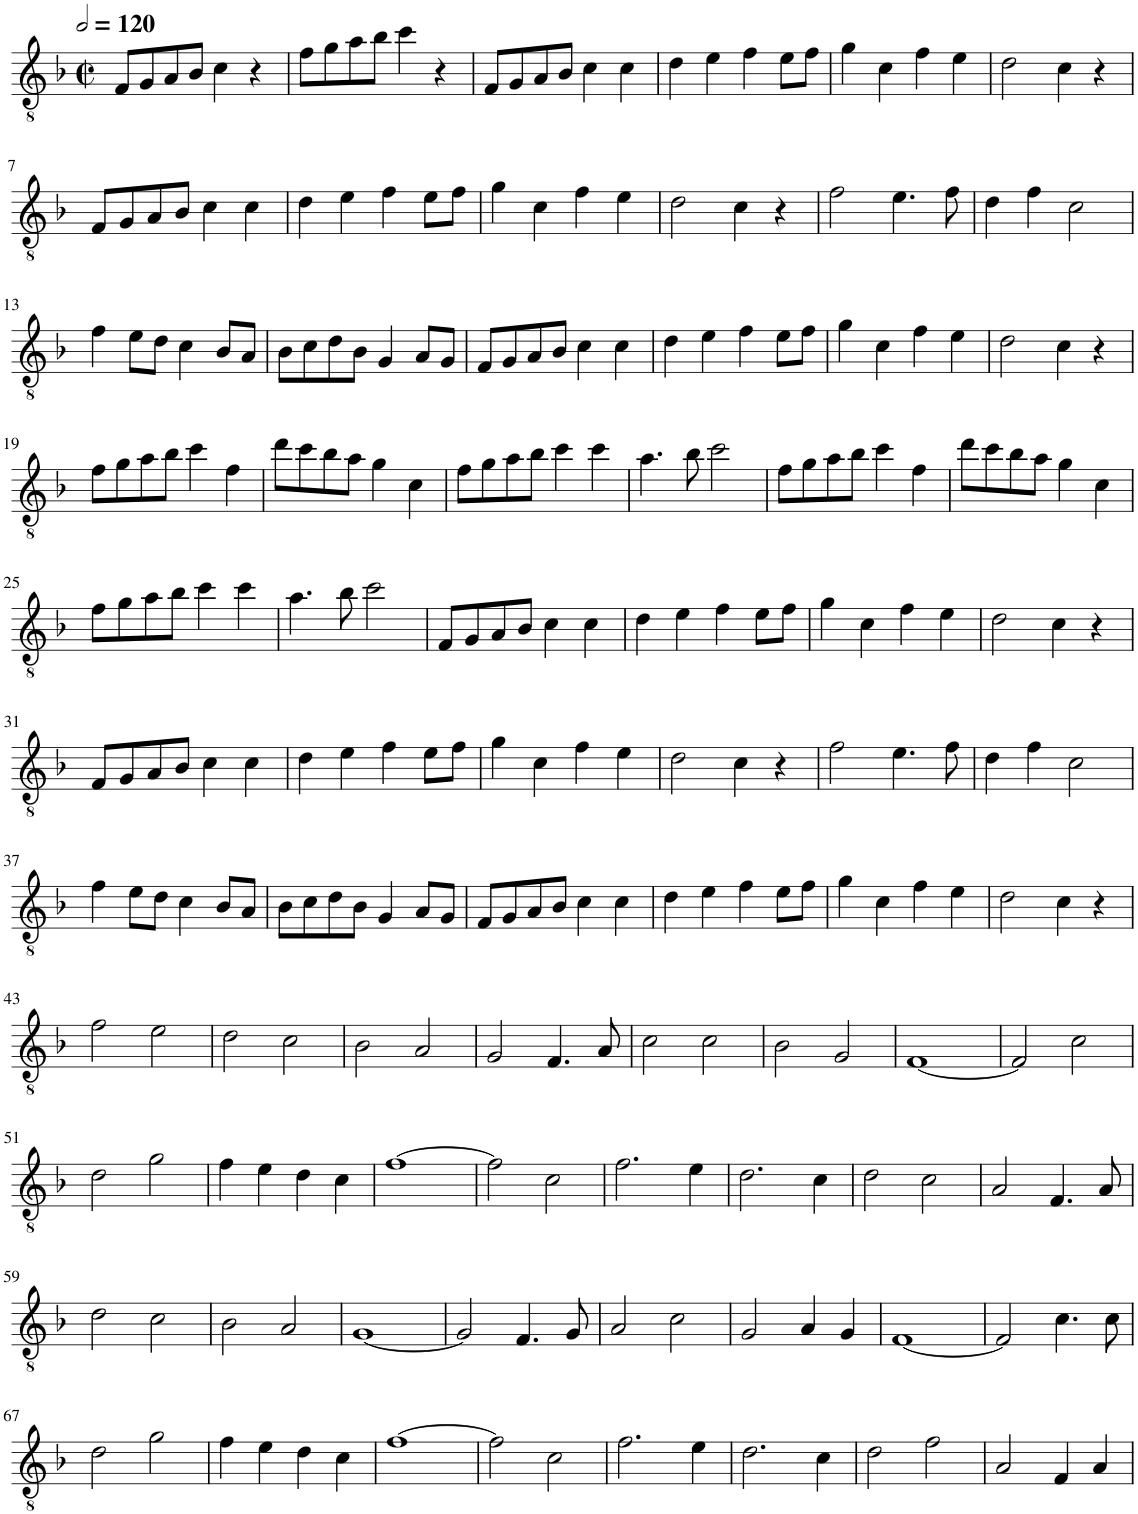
**kern
*part1
*staff1
*I"Tenor Saxophone, Tenor Saxophone
*I'T. Sax.
*clefGv2
*ITrd8c14
*k[b-]
*M2/2
*met(c|)
*MM240
=1
8F/L
8G/
8A/
8B-/J
4c\
4r
=2
8f\L
8g\
8a\
8b-\J
4cc\
4r
=3
8F/L
8G/
8A/
8B-/J
4c\
4c\
=4
4d\
4e\
4f\
8e\L
8f\J
=5
4g\
4c\
4f\
4e\
=6
2d\
4c\
4r
!!LO:LB:g=z
=7
8F/L
8G/
8A/
8B-/J
4c\
4c\
=8
4d\
4e\
4f\
8e\L
8f\J
=9
4g\
4c\
4f\
4e\
=10
2d\
4c\
4r
=11
2f\
4.e\
8f\
=12
4d\
4f\
2c\
!!LO:LB:g=z
=13
4f\
8e\L
8d\J
4c\
8B-/L
8A/J
=14
8B-\L
8c\
8d\
8B-\J
4G/
8A/L
8G/J
=15
8F/L
8G/
8A/
8B-/J
4c\
4c\
=16
4d\
4e\
4f\
8e\L
8f\J
=17
4g\
4c\
4f\
4e\
=18
2d\
4c\
4r
!!LO:LB:g=z
=19
8f\L
8g\
8a\
8b-\J
4cc\
4f\
=20
8dd\L
8cc\
8b-\
8a\J
4g\
4c\
=21
8f\L
8g\
8a\
8b-\J
4cc\
4cc\
=22
4.a\
8b-\
2cc\
=23
8f\L
8g\
8a\
8b-\J
4cc\
4f\
=24
8dd\L
8cc\
8b-\
8a\J
4g\
4c\
!!LO:LB:g=z
=25
8f\L
8g\
8a\
8b-\J
4cc\
4cc\
=26
4.a\
8b-\
2cc\
=27
8F/L
8G/
8A/
8B-/J
4c\
4c\
=28
4d\
4e\
4f\
8e\L
8f\J
=29
4g\
4c\
4f\
4e\
=30
2d\
4c\
4r
!!LO:LB:g=z
=31
8F/L
8G/
8A/
8B-/J
4c\
4c\
=32
4d\
4e\
4f\
8e\L
8f\J
=33
4g\
4c\
4f\
4e\
=34
2d\
4c\
4r
=35
2f\
4.e\
8f\
=36
4d\
4f\
2c\
!!LO:LB:g=z
=37
4f\
8e\L
8d\J
4c\
8B-/L
8A/J
=38
8B-\L
8c\
8d\
8B-\J
4G/
8A/L
8G/J
=39
8F/L
8G/
8A/
8B-/J
4c\
4c\
=40
4d\
4e\
4f\
8e\L
8f\J
=41
4g\
4c\
4f\
4e\
=42
2d\
4c\
4r
!!LO:LB:g=z
=43
2f\
2e\
=44
2d\
2c\
=45
2B-\
2A/
=46
2G/
4.F/
8A/
=47
2c\
2c\
=48
2B-\
2G/
=49
[1F
=50
2F/]
2c\
!!LO:LB:g=z
=51
2d\
2g\
=52
4f\
4e\
4d\
4c\
=53
[1f
=54
2f\]
2c\
=55
2.f\
4e\
=56
2.d\
4c\
=57
2d\
2c\
=58
2A/
4.F/
8A/
!!LO:LB:g=z
=59
2d\
2c\
=60
2B-\
2A/
=61
[1G
=62
2G/]
4.F/
8G/
=63
2A/
2c\
=64
2G/
4A/
4G/
=65
[1F
=66
2F/]
4.c\
8c\
!!LO:LB:g=z
=67
2d\
2g\
=68
4f\
4e\
4d\
4c\
=69
[1f
=70
2f\]
2c\
=71
2.f\
4e\
=72
2.d\
4c\
=73
2d\
2f\
=74
2A/
4F/
4A/
=
*-
